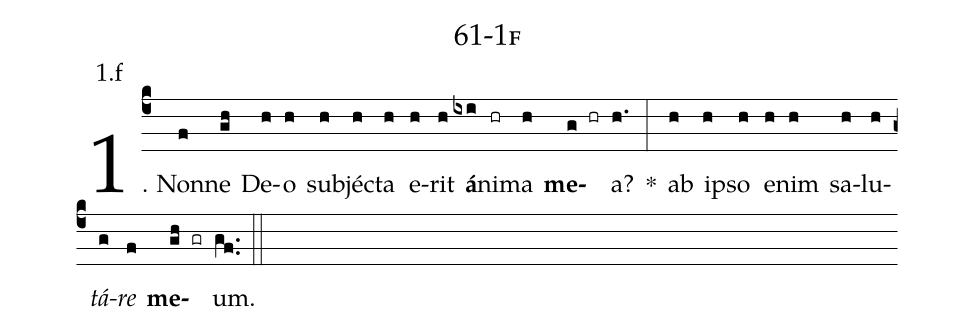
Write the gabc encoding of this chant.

name: 61-1f;
annotation: 1.f;
%%
(c4)1. Non(f)ne(gh) De(h)o(h) sub(h)jéc(h)ta(h) e(h)rit(h) <b>á</b>(ixi)ni(hr)ma(h) <b>me</b>(g hr)a?(h.) *(:) ab(h) ip(h)so(h) e(h)nim(h) sa(h)lu(h)<i>tá</i>(g)<i>re</i>(f) <b>me</b>(gh gr)um.(gf..) (::)
